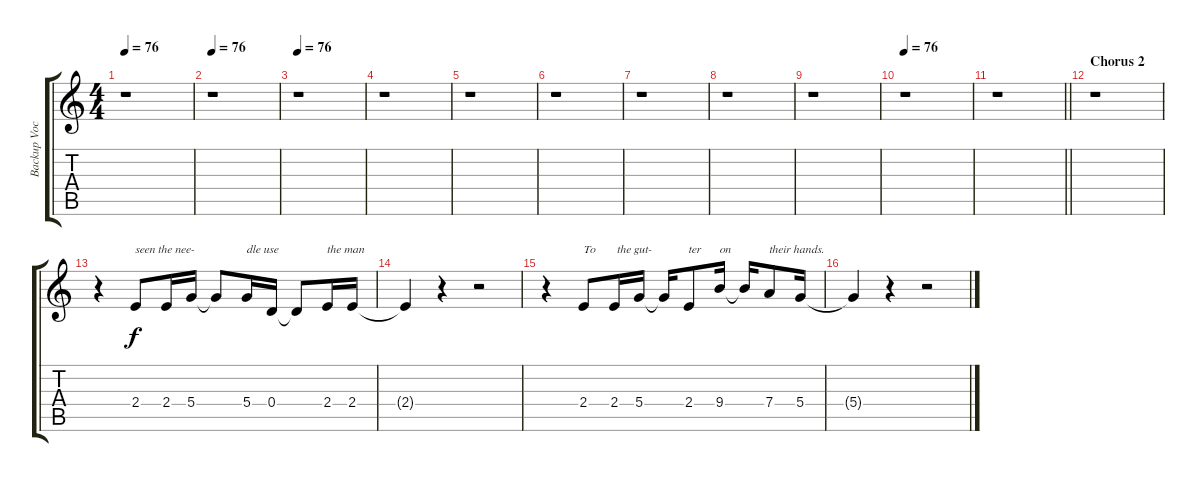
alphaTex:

\track ("Backup Vocals" "Backup Voc") {instrument overdrivenguitar}
\staff {score tabs}
\tuning (E4 B3 G3 D3 A2 E2) {hide}
\ts (4 4)
\tempo 76
\clef g2
\ks c
r.1{dy f} |
\tempo 76
r.1 |
\tempo 76
r.1 |
r.1 |
r.1 |
r.1 |
r.1 |
r.1 |
r.1 |
\tempo 76
r.1 |
\barLineRight lightlight
r.1 |
\section ("" "Chorus 2")
r.1 |
r.4 2.4.8{txt "seen the nee-"} 2.4.16 5.4.16 5.4{t}.8 5.4.16{txt "dle use"} 0.4.16 0.4{t}.8 2.4.16{txt "the man"} 2.4.16 |
2.4{t}.4 r.4 r.2 |
r.4 2.4.8{txt "To"} 2.4.16{txt " the gut-"} 5.4.16 5.4{t}.16 2.4.8{txt "ter"} 9.4.16{txt "on"} 9.4{t}.16 7.4.8{txt "their hands."} 5.4.16 |
5.4{t}.4 r.4 r.2
